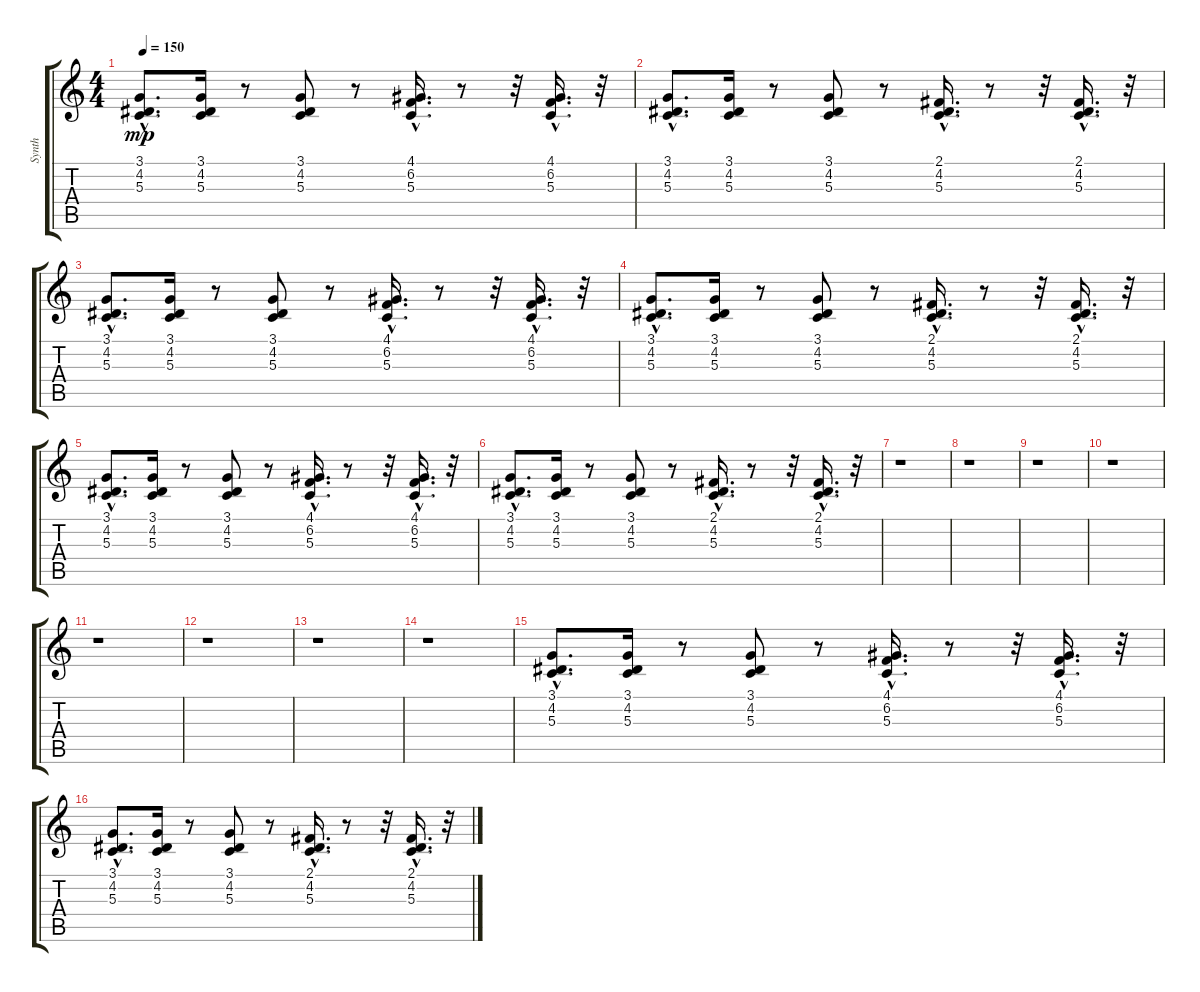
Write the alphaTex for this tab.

\track ("Synth" "Synth") {instrument drawbarorgan}
\staff {score tabs}
\tuning (E4 B3 G3 D3 A2 E2) {hide}
\ts (4 4)
\tempo 150
\clef g2
\ks c
(3.1{hac} 4.2{hac} 5.3{hac}).8{d dy mp} (3.1 4.2 5.3).16 r.8 (3.1 4.2 5.3).8 r.8 (4.1{hac} 6.2{hac} 5.3{hac}).16{d} r.8 r.32 (4.1{hac} 6.2{hac} 5.3{hac}).16{d} r.32 |
(3.1{hac} 4.2{hac} 5.3{hac}).8{d} (3.1 4.2 5.3).16 r.8 (3.1 4.2 5.3).8 r.8 (2.1{hac} 4.2{hac} 5.3{hac}).16{d} r.8 r.32 (2.1{hac} 4.2{hac} 5.3{hac}).16{d} r.32 |
(3.1{hac} 4.2{hac} 5.3{hac}).8{d} (3.1 4.2 5.3).16 r.8 (3.1 4.2 5.3).8 r.8 (4.1{hac} 6.2{hac} 5.3{hac}).16{d} r.8 r.32 (4.1{hac} 6.2{hac} 5.3{hac}).16{d} r.32 |
(3.1{hac} 4.2{hac} 5.3{hac}).8{d} (3.1 4.2 5.3).16 r.8 (3.1 4.2 5.3).8 r.8 (2.1{hac} 4.2{hac} 5.3{hac}).16{d} r.8 r.32 (2.1{hac} 4.2{hac} 5.3{hac}).16{d} r.32 |
(3.1{hac} 4.2{hac} 5.3{hac}).8{d} (3.1 4.2 5.3).16 r.8 (3.1 4.2 5.3).8 r.8 (4.1{hac} 6.2{hac} 5.3{hac}).16{d} r.8 r.32 (4.1{hac} 6.2{hac} 5.3{hac}).16{d} r.32 |
(3.1{hac} 4.2{hac} 5.3{hac}).8{d} (3.1 4.2 5.3).16 r.8 (3.1 4.2 5.3).8 r.8 (2.1{hac} 4.2{hac} 5.3{hac}).16{d} r.8 r.32 (2.1{hac} 4.2{hac} 5.3{hac}).16{d} r.32 |
r.1 |
r.1 |
r.1 |
r.1 |
r.1 |
r.1 |
r.1 |
r.1 |
(3.1{hac} 4.2{hac} 5.3{hac}).8{d} (3.1 4.2 5.3).16 r.8 (3.1 4.2 5.3).8 r.8 (4.1{hac} 6.2{hac} 5.3{hac}).16{d} r.8 r.32 (4.1{hac} 6.2{hac} 5.3{hac}).16{d} r.32 |
(3.1{hac} 4.2{hac} 5.3{hac}).8{d} (3.1 4.2 5.3).16 r.8 (3.1 4.2 5.3).8 r.8 (2.1{hac} 4.2{hac} 5.3{hac}).16{d} r.8 r.32 (2.1{hac} 4.2{hac} 5.3{hac}).16{d} r.32
